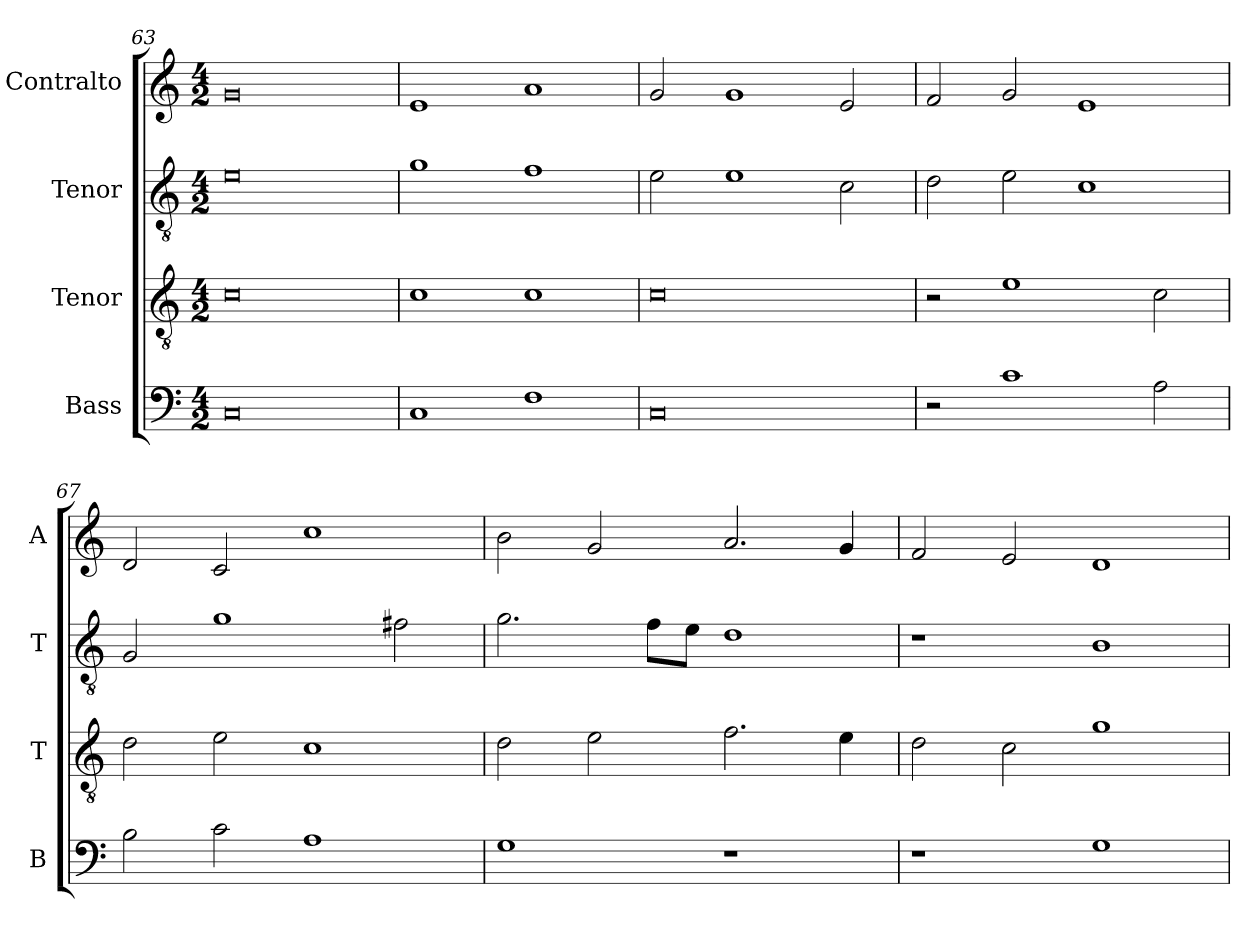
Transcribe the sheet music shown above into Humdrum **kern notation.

**kern	**kern	**kern	**kern
*part4	*part3	*part2	*part1
*staff4	*staff3	*staff2	*staff1
*I"Bass	*I"Tenor	*I"Tenor	*I"Contralto
*I'B	*I'T	*I'T	*I'A
*clefF4	*clefGv2	*clefGv2	*clefG2
*k[]	*k[]	*k[]	*k[]
*G:mix	*G:mix	*G:mix	*G:mix
*M4/2	*M4/2	*M4/2	*M4/2
=63	=63	=63	=63
0C	0c	0e	0g
=64	=64	=64	=64
1C	1c	1g	1e
1F	1c	1f	1a
=65	=65	=65	=65
0C	0c	2e	2g
.	.	1e	1g
.	.	2c	2e
=66	=66	=66	=66
2r	2r	2d	2f
1c	1e	2e	2g
.	.	1c	1e
2A	2c	.	.
=67	=67	=67	=67
2B	2d	2G	2d
2c	2e	1g	2c
1A	1c	.	1cc
.	.	2f#X	.
=68	=68	=68	=68
1G	2d	2.g	2b
.	2e	.	2g
.	.	8f\L	.
.	.	8e\J	.
1r	2.f	1d	2.a
.	4e	.	4g
=69	=69	=69	=69
1r	2d	1r	2f
.	2c	.	2e
1G	1g	1B	1d
=	=	=	=
*-	*-	*-	*-
